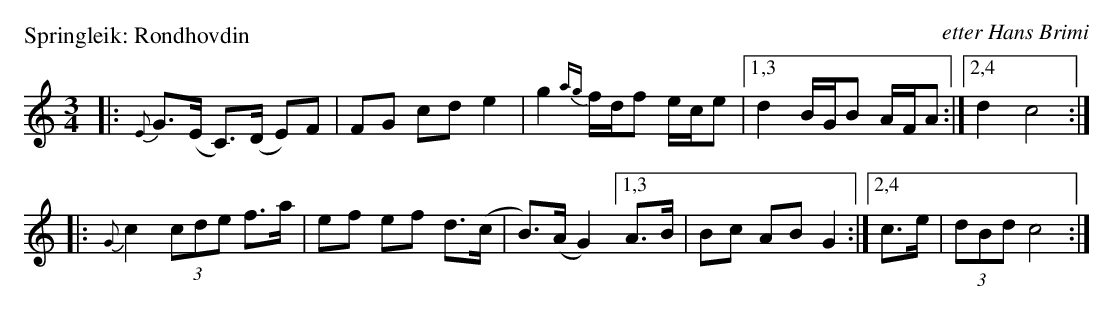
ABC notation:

X:1
P: Springleik: Rondhovdin
O: etter Hans Brimi
M: 3/4
L: 1/16
K: C
|: {E}G3(E C3)(D E2)F2 | F2G2 c2d2 e4 | g4{ag} fdf2 ece2 |1,3 d4 BGB2 AFA2 :|2,4 d4 c8 :|
|: {G}c4 (3c2d2e2 f3a | e2f2 e2f2 d3(c | B3)(A G4) [1,3 A3B | B2c2 A2B2 G4 :|[2,4 c3e | (3d2B2d2 c8 :|
